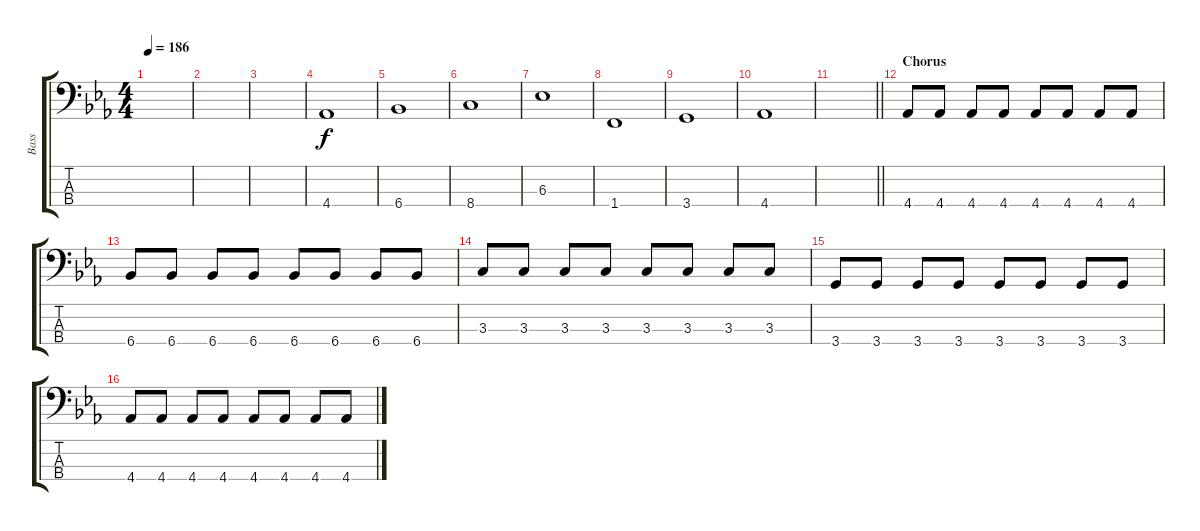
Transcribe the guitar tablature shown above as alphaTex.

\track ("Bass" "Bass") {instrument electricbassfinger}
\staff {score tabs}
\tuning (G2 D2 A1 E1) {hide}
\ts (4 4)
\tempo 186
\clef f4
\ks eb
|
|
|
4.4.1 |
6.4.1 |
8.4.1 |
6.3.1 |
1.4.1 |
3.4.1 |
4.4.1 |
\barLineRight lightlight
|
\section ("" "Chorus")
4.4.8 4.4.8 4.4.8 4.4.8 4.4.8 4.4.8 4.4.8 4.4.8 |
6.4.8 6.4.8 6.4.8 6.4.8 6.4.8 6.4.8 6.4.8 6.4.8 |
3.3.8 3.3.8 3.3.8 3.3.8 3.3.8 3.3.8 3.3.8 3.3.8 |
3.4.8 3.4.8 3.4.8 3.4.8 3.4.8 3.4.8 3.4.8 3.4.8 |
4.4.8 4.4.8 4.4.8 4.4.8 4.4.8 4.4.8 4.4.8 4.4.8
